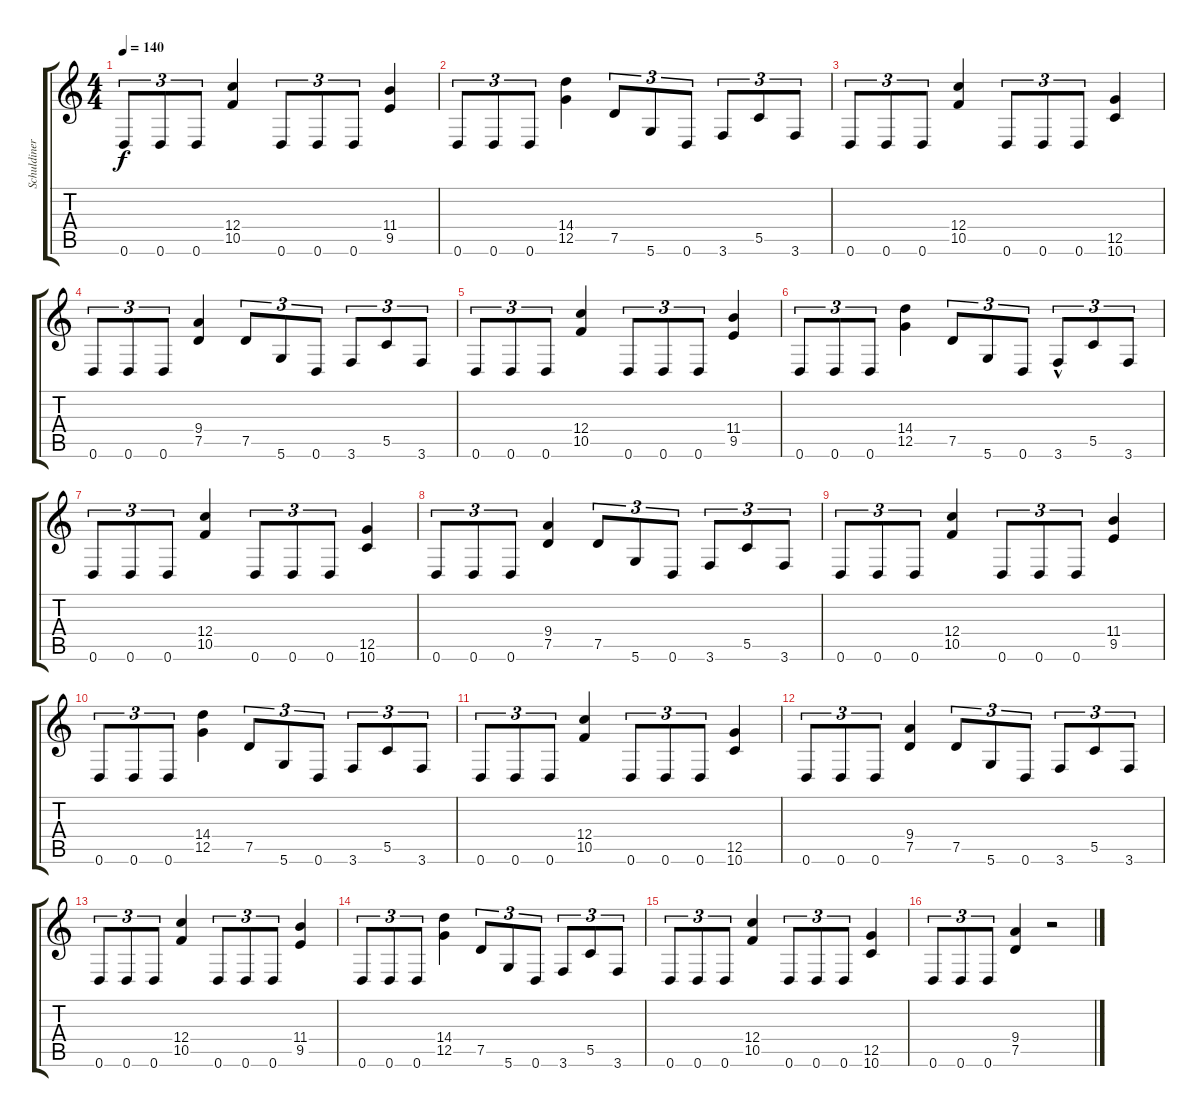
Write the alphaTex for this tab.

\track ("Schuldiner" "Schuldiner") {instrument distortionguitar}
\staff {score tabs}
\tuning (D4 A3 F3 C3 G2 D2) {hide}
\ts (4 4)
\tempo 140
\clef g2
\ks c
0.6.8{tu (3 2) dy f} 0.6.8{tu (3 2)} 0.6.8{tu (3 2)} (12.4 10.5).4 0.6.8{tu (3 2)} 0.6.8{tu (3 2)} 0.6.8{tu (3 2)} (11.4 9.5).4 |
0.6.8{tu (3 2)} 0.6.8{tu (3 2)} 0.6.8{tu (3 2)} (14.4 12.5).4 7.5.8{tu (3 2)} 5.6.8{tu (3 2)} 0.6.8{tu (3 2)} 3.6.8{tu (3 2)} 5.5.8{tu (3 2)} 3.6.8{tu (3 2)} |
0.6.8{tu (3 2)} 0.6.8{tu (3 2)} 0.6.8{tu (3 2)} (12.4 10.5).4 0.6.8{tu (3 2)} 0.6.8{tu (3 2)} 0.6.8{tu (3 2)} (12.5 10.6).4 |
0.6.8{tu (3 2)} 0.6.8{tu (3 2)} 0.6.8{tu (3 2)} (9.4 7.5).4 7.5.8{tu (3 2)} 5.6.8{tu (3 2)} 0.6.8{tu (3 2)} 3.6.8{tu (3 2)} 5.5.8{tu (3 2)} 3.6.8{tu (3 2)} |
0.6.8{tu (3 2)} 0.6.8{tu (3 2)} 0.6.8{tu (3 2)} (12.4 10.5).4 0.6.8{tu (3 2)} 0.6.8{tu (3 2)} 0.6.8{tu (3 2)} (11.4 9.5).4 |
0.6.8{tu (3 2)} 0.6.8{tu (3 2)} 0.6.8{tu (3 2)} (14.4 12.5).4 7.5.8{tu (3 2)} 5.6.8{tu (3 2)} 0.6.8{tu (3 2)} 3.6{hac}.8{tu (3 2)} 5.5.8{tu (3 2)} 3.6.8{tu (3 2)} |
0.6.8{tu (3 2)} 0.6.8{tu (3 2)} 0.6.8{tu (3 2)} (12.4 10.5).4 0.6.8{tu (3 2)} 0.6.8{tu (3 2)} 0.6.8{tu (3 2)} (12.5 10.6).4 |
0.6.8{tu (3 2)} 0.6.8{tu (3 2)} 0.6.8{tu (3 2)} (9.4 7.5).4 7.5.8{tu (3 2)} 5.6.8{tu (3 2)} 0.6.8{tu (3 2)} 3.6.8{tu (3 2)} 5.5.8{tu (3 2)} 3.6.8{tu (3 2)} |
0.6.8{tu (3 2)} 0.6.8{tu (3 2)} 0.6.8{tu (3 2)} (12.4 10.5).4 0.6.8{tu (3 2)} 0.6.8{tu (3 2)} 0.6.8{tu (3 2)} (11.4 9.5).4 |
0.6.8{tu (3 2)} 0.6.8{tu (3 2)} 0.6.8{tu (3 2)} (14.4 12.5).4 7.5.8{tu (3 2)} 5.6.8{tu (3 2)} 0.6.8{tu (3 2)} 3.6.8{tu (3 2)} 5.5.8{tu (3 2)} 3.6.8{tu (3 2)} |
0.6.8{tu (3 2)} 0.6.8{tu (3 2)} 0.6.8{tu (3 2)} (12.4 10.5).4 0.6.8{tu (3 2)} 0.6.8{tu (3 2)} 0.6.8{tu (3 2)} (12.5 10.6).4 |
0.6.8{tu (3 2)} 0.6.8{tu (3 2)} 0.6.8{tu (3 2)} (9.4 7.5).4 7.5.8{tu (3 2)} 5.6.8{tu (3 2)} 0.6.8{tu (3 2)} 3.6.8{tu (3 2)} 5.5.8{tu (3 2)} 3.6.8{tu (3 2)} |
0.6.8{tu (3 2)} 0.6.8{tu (3 2)} 0.6.8{tu (3 2)} (12.4 10.5).4 0.6.8{tu (3 2)} 0.6.8{tu (3 2)} 0.6.8{tu (3 2)} (11.4 9.5).4 |
0.6.8{tu (3 2)} 0.6.8{tu (3 2)} 0.6.8{tu (3 2)} (14.4 12.5).4 7.5.8{tu (3 2)} 5.6.8{tu (3 2)} 0.6.8{tu (3 2)} 3.6.8{tu (3 2)} 5.5.8{tu (3 2)} 3.6.8{tu (3 2)} |
0.6.8{tu (3 2)} 0.6.8{tu (3 2)} 0.6.8{tu (3 2)} (12.4 10.5).4 0.6.8{tu (3 2)} 0.6.8{tu (3 2)} 0.6.8{tu (3 2)} (12.5 10.6).4 |
0.6.8{tu (3 2)} 0.6.8{tu (3 2)} 0.6.8{tu (3 2)} (9.4 7.5).4 r.2
